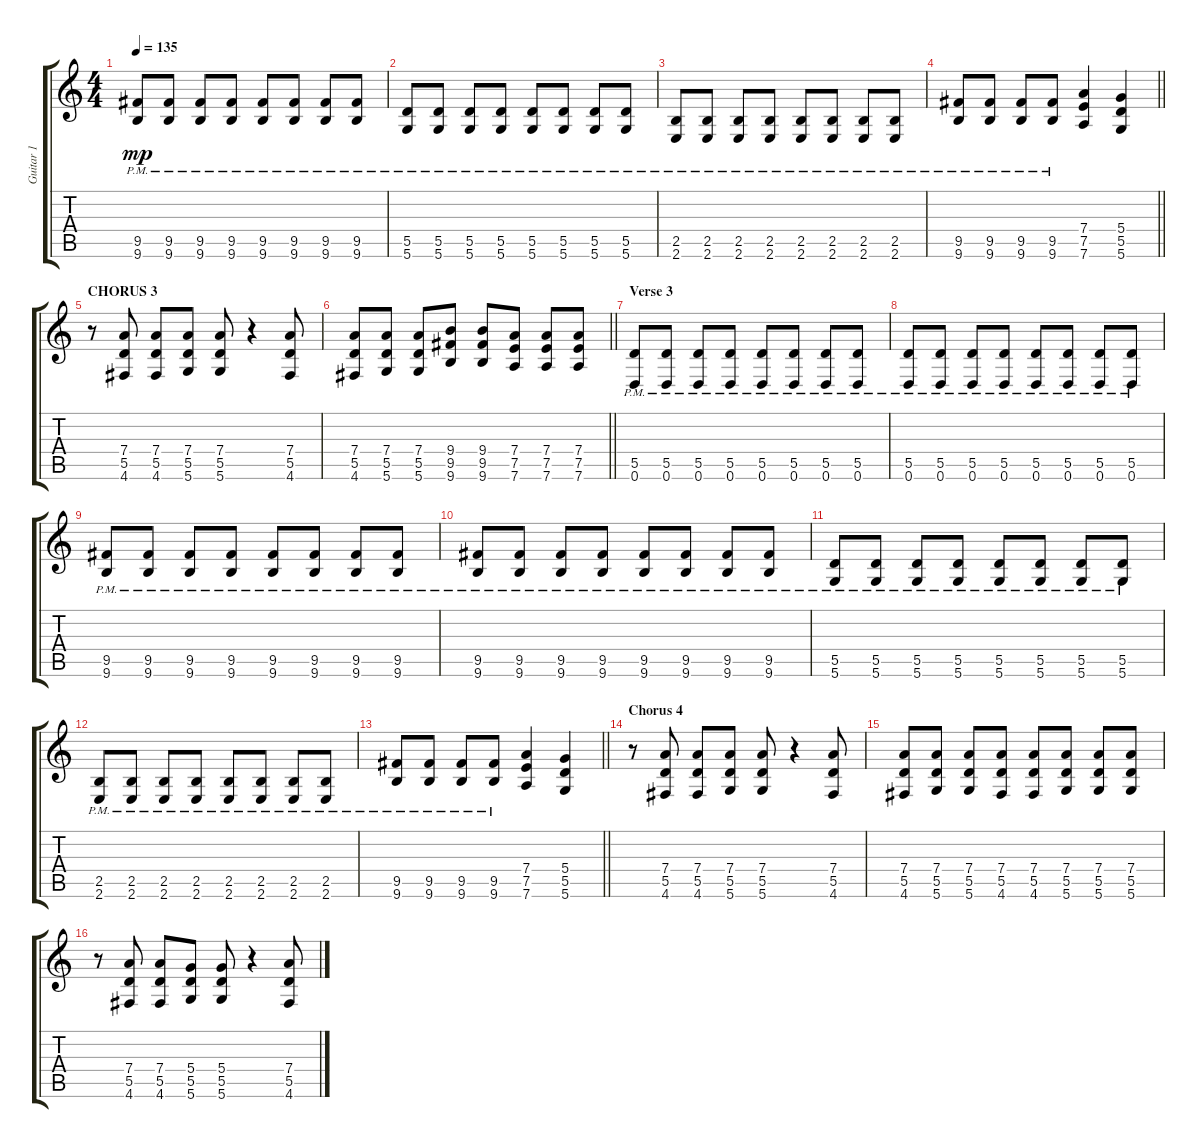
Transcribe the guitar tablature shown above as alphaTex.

\track ("Guitar 1" "Guitar 1") {instrument distortionguitar}
\staff {score tabs}
\tuning (E4 B3 G3 D3 A2 D2) {hide}
\ts (4 4)
\tempo 135
\clef g2
\ks c
(9.5{pm} 9.6).8{dy mp} (9.5{pm} 9.6).8 (9.5{pm} 9.6).8 (9.5{pm} 9.6).8 (9.5{pm} 9.6).8 (9.5{pm} 9.6).8 (9.5{pm} 9.6).8 (9.5{pm} 9.6).8 |
(5.5{pm} 5.6).8 (5.5{pm} 5.6).8 (5.5{pm} 5.6).8 (5.5{pm} 5.6).8 (5.5{pm} 5.6).8 (5.5{pm} 5.6).8 (5.5{pm} 5.6).8 (5.5{pm} 5.6).8 |
(2.5{pm} 2.6).8 (2.5{pm} 2.6).8 (2.5{pm} 2.6).8 (2.5{pm} 2.6).8 (2.5{pm} 2.6).8 (2.5{pm} 2.6).8 (2.5{pm} 2.6).8 (2.5{pm} 2.6).8 |
\barLineRight lightlight
(9.5{pm} 9.6).8 (9.5{pm} 9.6).8 (9.5{pm} 9.6).8 (9.5{pm} 9.6).8 (7.4 7.5 7.6).4 (5.4 5.5 5.6).4 |
\section ("" "CHORUS 3")
r.8 (7.4 5.5 4.6).8 (7.4 5.5 4.6).8 (7.4 5.5 5.6).8 (7.4 5.5 5.6).8 r.4 (7.4 5.5 4.6).8 |
\barLineRight lightlight
(7.4 5.5 4.6).8 (7.4 5.5 5.6).8 (7.4 5.5 5.6).8 (9.4 9.5 9.6).8 (9.4 9.5 9.6).8 (7.4 7.5 7.6).8 (7.4 7.5 7.6).8 (7.4 7.5 7.6).8 |
\section ("" "Verse 3")
(5.5{pm} 0.6).8 (5.5{pm} 0.6).8 (5.5{pm} 0.6).8 (5.5{pm} 0.6).8 (5.5{pm} 0.6).8 (5.5{pm} 0.6).8 (5.5{pm} 0.6).8 (5.5{pm} 0.6).8 |
(5.5{pm} 0.6).8 (5.5{pm} 0.6).8 (5.5{pm} 0.6).8 (5.5{pm} 0.6).8 (5.5{pm} 0.6).8 (5.5{pm} 0.6).8 (5.5{pm} 0.6).8 (5.5{pm} 0.6).8 |
(9.5{pm} 9.6).8 (9.5{pm} 9.6).8 (9.5{pm} 9.6).8 (9.5{pm} 9.6).8 (9.5{pm} 9.6).8 (9.5{pm} 9.6).8 (9.5{pm} 9.6).8 (9.5{pm} 9.6).8 |
(9.5{pm} 9.6).8 (9.5{pm} 9.6).8 (9.5{pm} 9.6).8 (9.5{pm} 9.6).8 (9.5{pm} 9.6).8 (9.5{pm} 9.6).8 (9.5{pm} 9.6).8 (9.5{pm} 9.6).8 |
(5.5{pm} 5.6).8 (5.5{pm} 5.6).8 (5.5{pm} 5.6).8 (5.5{pm} 5.6).8 (5.5{pm} 5.6).8 (5.5{pm} 5.6).8 (5.5{pm} 5.6).8 (5.5{pm} 5.6).8 |
(2.5{pm} 2.6).8 (2.5{pm} 2.6).8 (2.5{pm} 2.6).8 (2.5{pm} 2.6).8 (2.5{pm} 2.6).8 (2.5{pm} 2.6).8 (2.5{pm} 2.6).8 (2.5{pm} 2.6).8 |
\barLineRight lightlight
(9.5{pm} 9.6).8 (9.5{pm} 9.6).8 (9.5{pm} 9.6).8 (9.5{pm} 9.6).8 (7.4 7.5 7.6).4 (5.4 5.5 5.6).4 |
\section ("" "Chorus 4")
r.8 (7.4 5.5 4.6).8 (7.4 5.5 4.6).8 (7.4 5.5 5.6).8 (7.4 5.5 5.6).8 r.4 (7.4 5.5 4.6).8 |
(7.4 5.5 4.6).8 (7.4 5.5 5.6).8 (7.4 5.5 5.6).8 (7.4 5.5 4.6).8 (7.4 5.5 4.6).8 (7.4 5.5 5.6).8 (7.4 5.5 5.6).8 (7.4 5.5 5.6).8 |
r.8 (7.4 5.5 4.6).8 (7.4 5.5 4.6).8 (5.4 5.5 5.6).8 (5.4 5.5 5.6).8 r.4 (7.4 5.5 4.6).8
